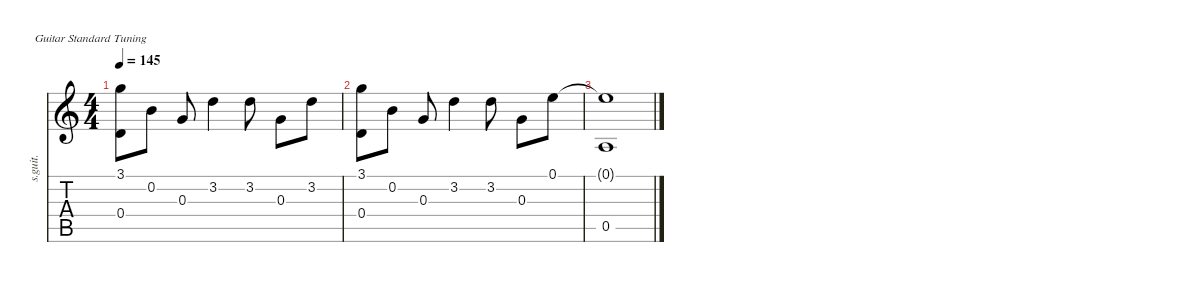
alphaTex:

\defaultSystemsLayout 4
\hideDynamics
\bracketExtendMode nobrackets
\otherSystemsTrackNameOrientation horizontal
\track ("Steel Guitar" "s.guit.") {instrument acousticguitarsteel}
\staff {score tabs}
\tuning (E4 B3 G3 D3 A2 E2)
\ts (4 4)
\tempo 145
\clef g2
\ks c
(0.4 3.1).8{dy mf beam Down} 0.2.8{beam Down} 0.3.8{beam Up} 3.2.4{beam Down} 3.2.8{dy mp beam Down} 0.3.8{beam Down} 3.2.8{beam Down} |
(0.4 3.1).8{dy mf beam Down} 0.2.8{beam Down} 0.3.8{beam Up} 3.2.4{beam Down} 3.2.8{dy mp beam Down} 0.3.8{beam Down} 0.1.8{dy mf beam Down} |
(0.1{t} 0.5).1{beam Up}
